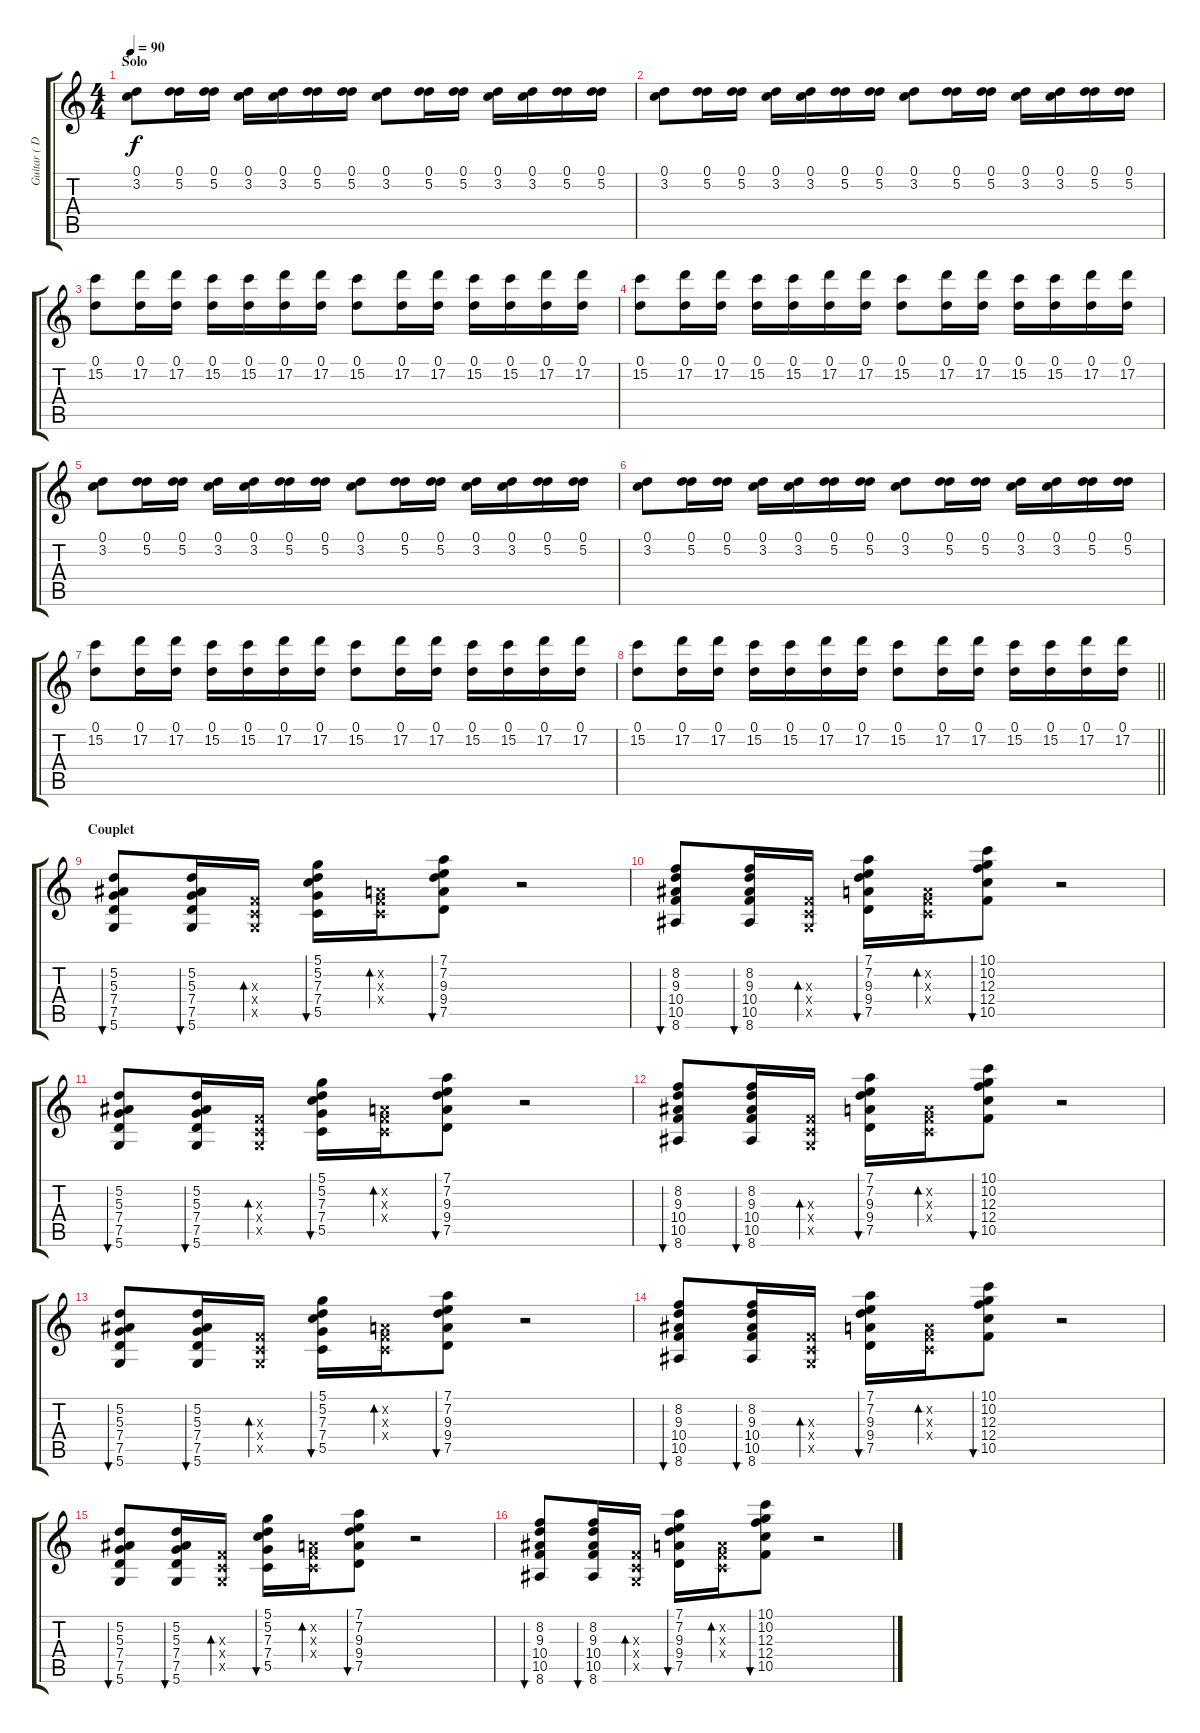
\track ("Guitar ( DGCFAD )" "Guitar ( D") {instrument electricguitarclean}
\staff {score tabs}
\tuning (D4 A3 F3 C3 G2 D2) {hide}
\ts (4 4)
\section ("" "Solo")
\tempo 90
\clef g2
\ks c
(0.1 3.2).8{dy f instrument overdrivenguitar} (0.1 5.2).16 (0.1 5.2).16 (0.1 3.2).16 (0.1 3.2).16 (0.1 5.2).16 (0.1 5.2).16 (0.1 3.2).8 (0.1 5.2).16 (0.1 5.2).16 (0.1 3.2).16 (0.1 3.2).16 (0.1 5.2).16 (0.1 5.2).16 |
(0.1 3.2).8 (0.1 5.2).16 (0.1 5.2).16 (0.1 3.2).16 (0.1 3.2).16 (0.1 5.2).16 (0.1 5.2).16 (0.1 3.2).8 (0.1 5.2).16 (0.1 5.2).16 (0.1 3.2).16 (0.1 3.2).16 (0.1 5.2).16 (0.1 5.2).16 |
(0.1 15.2).8 (0.1 17.2).16 (0.1 17.2).16 (0.1 15.2).16 (0.1 15.2).16 (0.1 17.2).16 (0.1 17.2).16 (0.1 15.2).8 (0.1 17.2).16 (0.1 17.2).16 (0.1 15.2).16 (0.1 15.2).16 (0.1 17.2).16 (0.1 17.2).16 |
(0.1 15.2).8 (0.1 17.2).16 (0.1 17.2).16 (0.1 15.2).16 (0.1 15.2).16 (0.1 17.2).16 (0.1 17.2).16 (0.1 15.2).8 (0.1 17.2).16 (0.1 17.2).16 (0.1 15.2).16 (0.1 15.2).16 (0.1 17.2).16 (0.1 17.2).16 |
(0.1 3.2).8 (0.1 5.2).16 (0.1 5.2).16 (0.1 3.2).16 (0.1 3.2).16 (0.1 5.2).16 (0.1 5.2).16 (0.1 3.2).8 (0.1 5.2).16 (0.1 5.2).16 (0.1 3.2).16 (0.1 3.2).16 (0.1 5.2).16 (0.1 5.2).16 |
(0.1 3.2).8 (0.1 5.2).16 (0.1 5.2).16 (0.1 3.2).16 (0.1 3.2).16 (0.1 5.2).16 (0.1 5.2).16 (0.1 3.2).8 (0.1 5.2).16 (0.1 5.2).16 (0.1 3.2).16 (0.1 3.2).16 (0.1 5.2).16 (0.1 5.2).16 |
(0.1 15.2).8 (0.1 17.2).16 (0.1 17.2).16 (0.1 15.2).16 (0.1 15.2).16 (0.1 17.2).16 (0.1 17.2).16 (0.1 15.2).8 (0.1 17.2).16 (0.1 17.2).16 (0.1 15.2).16 (0.1 15.2).16 (0.1 17.2).16 (0.1 17.2).16 |
\barLineRight lightlight
(0.1 15.2).8 (0.1 17.2).16 (0.1 17.2).16 (0.1 15.2).16 (0.1 15.2).16 (0.1 17.2).16 (0.1 17.2).16 (0.1 15.2).8 (0.1 17.2).16 (0.1 17.2).16 (0.1 15.2).16 (0.1 15.2).16 (0.1 17.2).16 (0.1 17.2).16 |
\section ("" "Couplet")
(5.2 5.3 7.4 7.5 5.6).8{bu 60 instrument electricguitarclean} (5.2 5.3 7.4 7.5 5.6).16{bu 60} (0.3{x} 0.4{x} 0.5{x}).16{bd 60} (5.1 5.2 7.3 7.4 5.5).16{bu 60} (0.2{x} 0.3{x} 0.4{x}).16{bd 60} (7.1 7.2 9.3 9.4 7.5).8{bu 60} r.2 |
(8.2 9.3 10.4 10.5 8.6).8{bu 60} (8.2 9.3 10.4 10.5 8.6).16{bu 60} (0.3{x} 0.4{x} 0.5{x}).16{bd 60} (7.1 7.2 9.3 9.4 7.5).16{bu 60} (0.2{x} 0.3{x} 0.4{x}).16{bd 60} (10.1 10.2 12.3 12.4 10.5).8{bu 60} r.2 |
(5.2 5.3 7.4 7.5 5.6).8{bu 60} (5.2 5.3 7.4 7.5 5.6).16{bu 60} (0.3{x} 0.4{x} 0.5{x}).16{bd 60} (5.1 5.2 7.3 7.4 5.5).16{bu 60} (0.2{x} 0.3{x} 0.4{x}).16{bd 60} (7.1 7.2 9.3 9.4 7.5).8{bu 60} r.2 |
(8.2 9.3 10.4 10.5 8.6).8{bu 60} (8.2 9.3 10.4 10.5 8.6).16{bu 60} (0.3{x} 0.4{x} 0.5{x}).16{bd 60} (7.1 7.2 9.3 9.4 7.5).16{bu 60} (0.2{x} 0.3{x} 0.4{x}).16{bd 60} (10.1 10.2 12.3 12.4 10.5).8{bu 60} r.2 |
(5.2 5.3 7.4 7.5 5.6).8{bu 60} (5.2 5.3 7.4 7.5 5.6).16{bu 60} (0.3{x} 0.4{x} 0.5{x}).16{bd 60} (5.1 5.2 7.3 7.4 5.5).16{bu 60} (0.2{x} 0.3{x} 0.4{x}).16{bd 60} (7.1 7.2 9.3 9.4 7.5).8{bu 60} r.2 |
(8.2 9.3 10.4 10.5 8.6).8{bu 60} (8.2 9.3 10.4 10.5 8.6).16{bu 60} (0.3{x} 0.4{x} 0.5{x}).16{bd 60} (7.1 7.2 9.3 9.4 7.5).16{bu 60} (0.2{x} 0.3{x} 0.4{x}).16{bd 60} (10.1 10.2 12.3 12.4 10.5).8{bu 60} r.2 |
(5.2 5.3 7.4 7.5 5.6).8{bu 60} (5.2 5.3 7.4 7.5 5.6).16{bu 60} (0.3{x} 0.4{x} 0.5{x}).16{bd 60} (5.1 5.2 7.3 7.4 5.5).16{bu 60} (0.2{x} 0.3{x} 0.4{x}).16{bd 60} (7.1 7.2 9.3 9.4 7.5).8{bu 60} r.2 |
(8.2 9.3 10.4 10.5 8.6).8{bu 60} (8.2 9.3 10.4 10.5 8.6).16{bu 60} (0.3{x} 0.4{x} 0.5{x}).16{bd 60} (7.1 7.2 9.3 9.4 7.5).16{bu 60} (0.2{x} 0.3{x} 0.4{x}).16{bd 60} (10.1 10.2 12.3 12.4 10.5).8{bu 60} r.2
